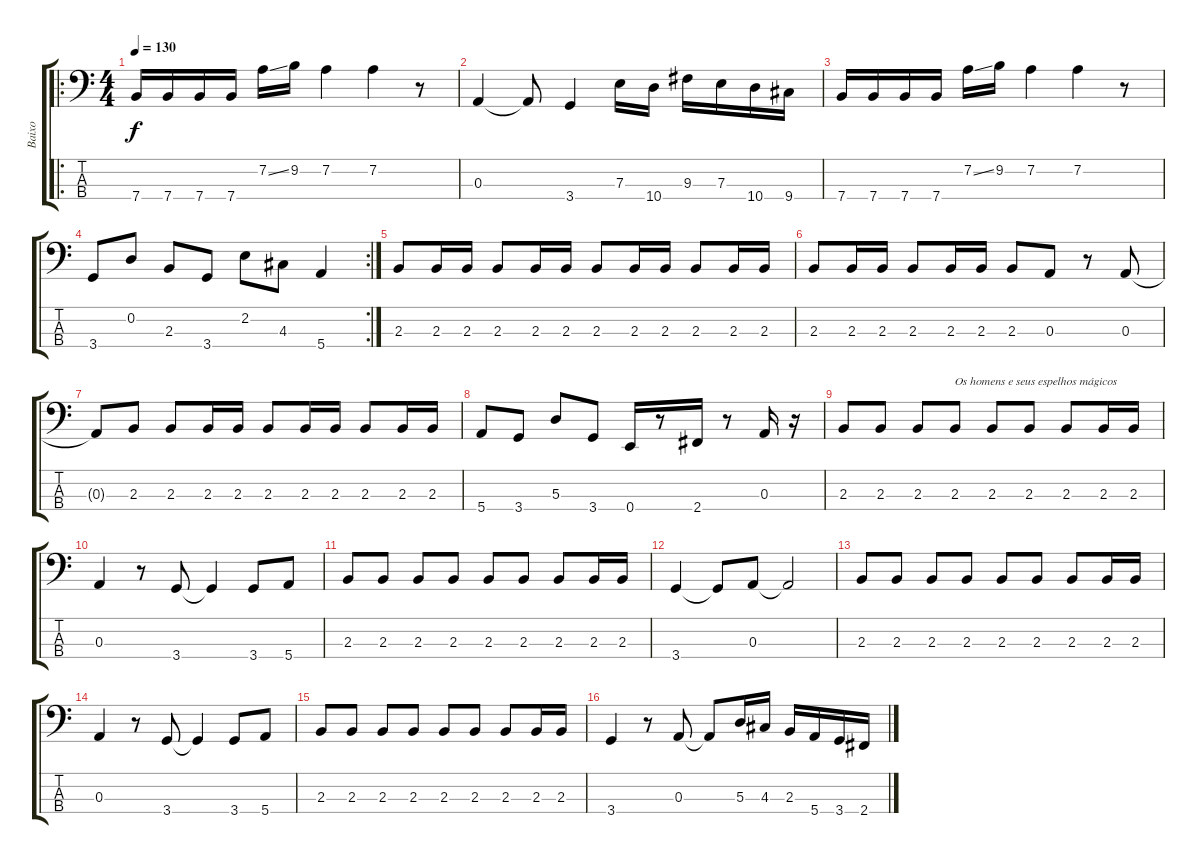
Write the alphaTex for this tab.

\track ("Baixo" "Baixo") {instrument electricbassfinger}
\staff {score tabs}
\tuning (G2 D2 A1 E1) {hide}
\ro
\ts (4 4)
\tempo 130
\clef f4
\ks c
7.4.16{dy f instrument electricbassfinger} 7.4.16 7.4.16 7.4.16 7.2{ss}.16 9.2.16 7.2.4 7.2.4 r.8 |
0.3.4 0.3{t}.8 3.4.4 7.3.16 10.4.16 9.3.16 7.3.16 10.4.16 9.4.16 |
7.4.16 7.4.16 7.4.16 7.4.16 7.2{ss}.16 9.2.16 7.2.4 7.2.4 r.8 |
\rc 2
3.4.8 0.2.8 2.3.8 3.4.8 2.2.8 4.3.8 5.4.4 |
2.3.8 2.3.16 2.3.16 2.3.8 2.3.16 2.3.16 2.3.8 2.3.16 2.3.16 2.3.8 2.3.16 2.3.16 |
2.3.8 2.3.16 2.3.16 2.3.8 2.3.16 2.3.16 2.3.8 0.3.8 r.8 0.3.8 |
0.3{t}.8 2.3.8 2.3.8 2.3.16 2.3.16 2.3.8 2.3.16 2.3.16 2.3.8 2.3.16 2.3.16 |
5.4.8 3.4.8 5.3.8 3.4.8 0.4.16 r.8 2.4.16 r.8 0.3.16 r.16 |
2.3.8 2.3.8 2.3.8 2.3.8{txt "Os homens e seus espelhos mágicos"} 2.3.8 2.3.8 2.3.8 2.3.16 2.3.16 |
0.3.4 r.8 3.4.8 3.4{t}.4 3.4.8 5.4.8 |
2.3.8 2.3.8 2.3.8 2.3.8 2.3.8 2.3.8 2.3.8 2.3.16 2.3.16 |
3.4.4 3.4{t}.8 0.3.8 0.3{t}.2 |
2.3.8 2.3.8 2.3.8 2.3.8 2.3.8 2.3.8 2.3.8 2.3.16 2.3.16 |
0.3.4 r.8 3.4.8 3.4{t}.4 3.4.8 5.4.8 |
2.3.8 2.3.8 2.3.8 2.3.8 2.3.8 2.3.8 2.3.8 2.3.16 2.3.16 |
3.4.4 r.8 0.3.8 0.3{t}.8 5.3.16 4.3.16 2.3.16 5.4.16 3.4.16 2.4.16
